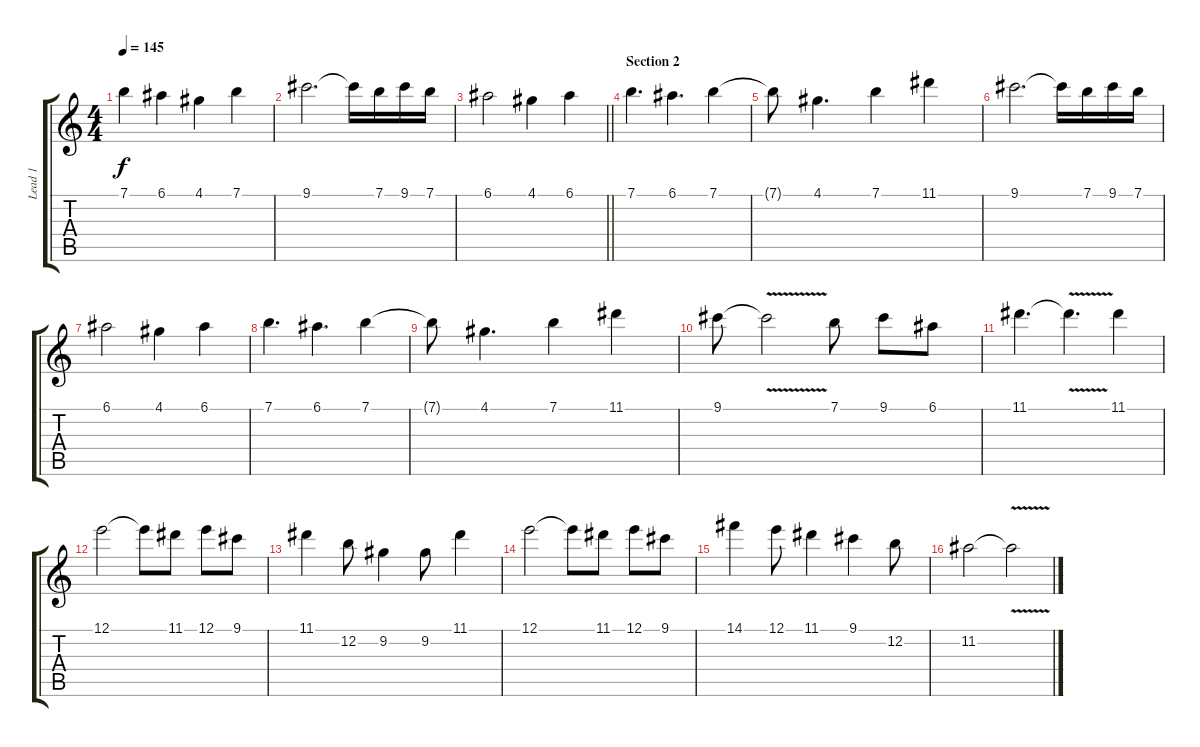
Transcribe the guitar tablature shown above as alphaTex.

\track ("Lead 1" "Lead 1") {instrument distortionguitar}
\staff {score tabs}
\tuning (E4 B3 G3 D3 A2 E2) {hide}
\ts (4 4)
\tempo 145
\clef g2
\ks c
7.1{t}.4{dy f} 6.1.4 4.1.4 7.1.4 |
9.1.2{d} 9.1{t}.16 7.1.16 9.1.16 7.1.16 |
\barLineRight lightlight
6.1.2 4.1.4 6.1.4 |
\section ("" "Section 2")
7.1.4{d} 6.1.4{d} 7.1.4 |
7.1{t}.8 4.1.4{d} 7.1.4 11.1.4 |
9.1.2{d} 9.1{t}.16 7.1.16 9.1.16 7.1.16 |
6.1.2 4.1.4 6.1.4 |
7.1.4{d} 6.1.4{d} 7.1.4 |
7.1{t}.8 4.1.4{d} 7.1.4 11.1.4 |
9.1.8 9.1{v t}.2 7.1.8 9.1.8 6.1.8 |
11.1.4{d} 11.1{v t}.4{d} 11.1.4 |
12.1.2 12.1{t}.8 11.1.8 12.1.8 9.1.8 |
11.1.4 12.2.8 9.2.4 9.2.8 11.1.4 |
12.1.2 12.1{t}.8 11.1.8 12.1.8 9.1.8 |
14.1.4 12.1.8 11.1.4 9.1.4 12.2.8 |
11.2.2 11.2{v t}.2
